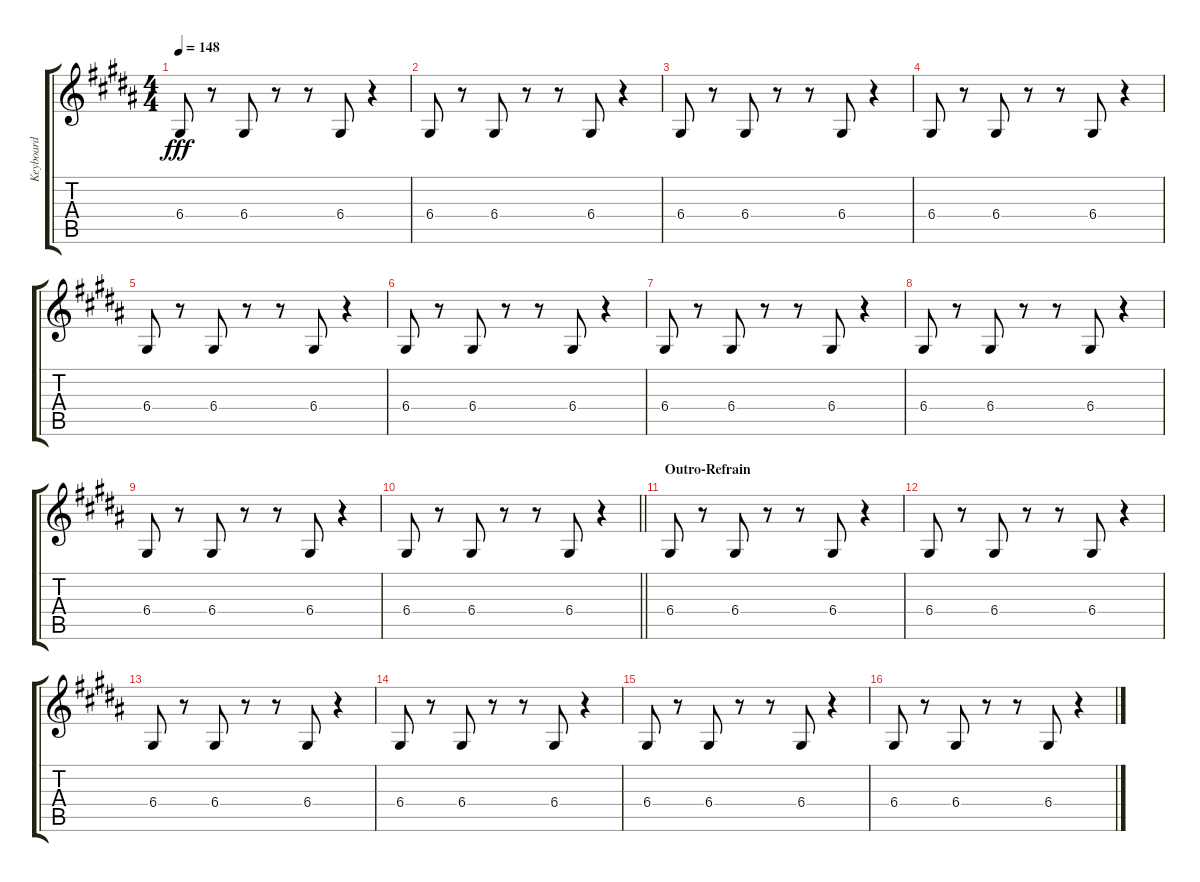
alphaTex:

\track ("Keyboard" "Keyboard") {instrument lead1square}
\staff {score tabs}
\tuning (E4 B3 G3 D3 A2 D2) {hide}
\ts (4 4)
\tempo 148
\clef g2
\ks b
6.4.8{dy fff} r.8 6.4.8 r.8 r.8 6.4.8 r.4 |
6.4.8 r.8 6.4.8 r.8 r.8 6.4.8 r.4 |
6.4.8 r.8 6.4.8 r.8 r.8 6.4.8 r.4 |
6.4.8 r.8 6.4.8 r.8 r.8 6.4.8 r.4 |
6.4.8 r.8 6.4.8 r.8 r.8 6.4.8 r.4 |
6.4.8 r.8 6.4.8 r.8 r.8 6.4.8 r.4 |
6.4.8 r.8 6.4.8 r.8 r.8 6.4.8 r.4 |
6.4.8 r.8 6.4.8 r.8 r.8 6.4.8 r.4 |
6.4.8 r.8 6.4.8 r.8 r.8 6.4.8 r.4 |
\barLineRight lightlight
6.4.8 r.8 6.4.8 r.8 r.8 6.4.8 r.4 |
\section ("" "Outro-Refrain")
6.4.8 r.8 6.4.8 r.8 r.8 6.4.8 r.4 |
6.4.8 r.8 6.4.8 r.8 r.8 6.4.8 r.4 |
6.4.8 r.8 6.4.8 r.8 r.8 6.4.8 r.4 |
6.4.8 r.8 6.4.8 r.8 r.8 6.4.8 r.4 |
6.4.8 r.8 6.4.8 r.8 r.8 6.4.8 r.4 |
6.4.8 r.8 6.4.8 r.8 r.8 6.4.8 r.4
